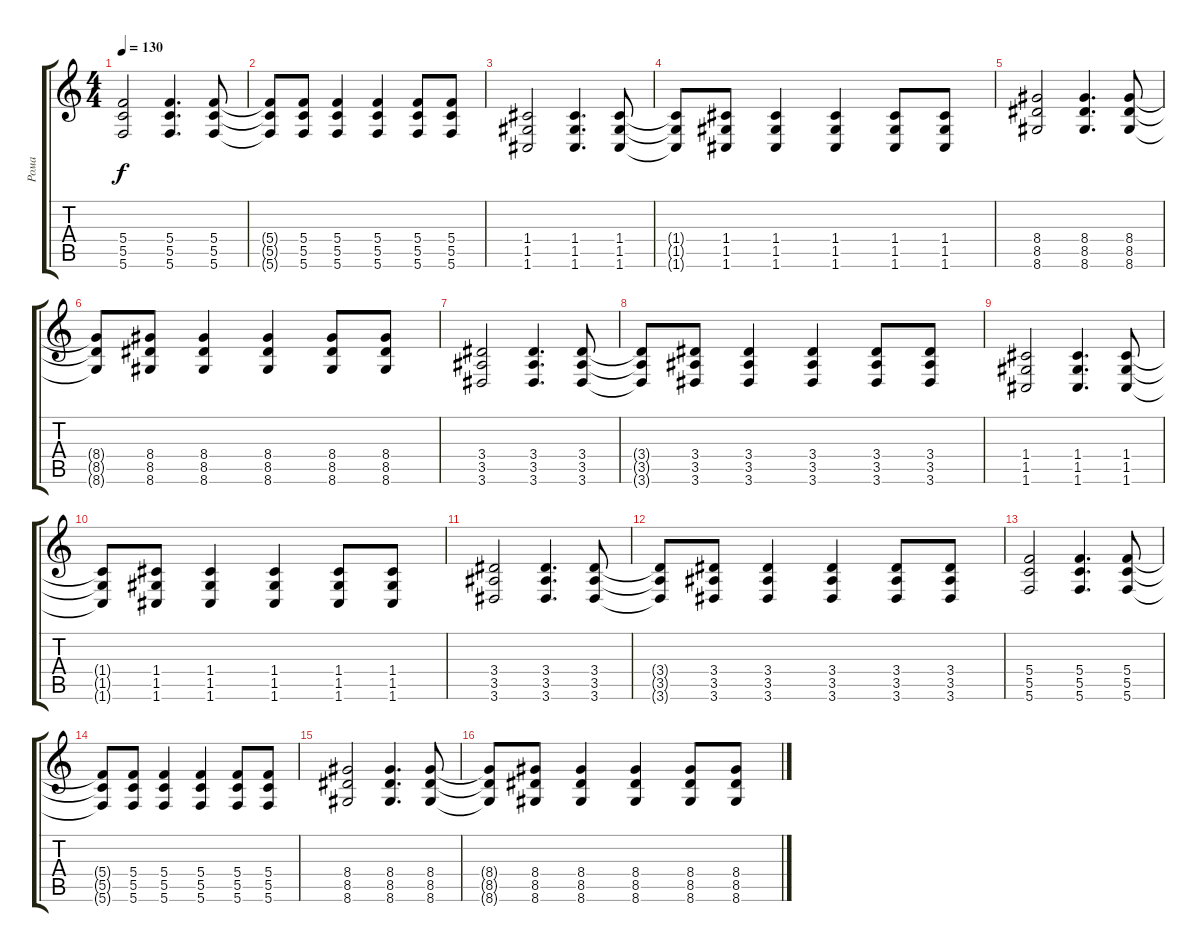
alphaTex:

\track ("Рома" "Рома") {instrument acousticguitarsteel}
\staff {score tabs}
\tuning (D4 A3 F3 C3 G2 C2) {hide}
\ts (4 4)
\tempo 130
\clef g2
\ks c
(5.4 5.5 5.6).2{dy f} (5.4 5.5 5.6).4{d} (5.4 5.5 5.6).8 |
(5.4{t} 5.5{t} 5.6{t}).8 (5.4 5.5 5.6).8 (5.4 5.5 5.6).4 (5.4 5.5 5.6).4 (5.4 5.5 5.6).8 (5.4 5.5 5.6).8 |
(1.4 1.5 1.6).2 (1.4 1.5 1.6).4{d} (1.4 1.5 1.6).8 |
(1.4{t} 1.5{t} 1.6{t}).8 (1.4 1.5 1.6).8 (1.4 1.5 1.6).4 (1.4 1.5 1.6).4 (1.4 1.5 1.6).8 (1.4 1.5 1.6).8 |
(8.4 8.5 8.6).2 (8.4 8.5 8.6).4{d} (8.4 8.5 8.6).8 |
(8.4{t} 8.5{t} 8.6{t}).8 (8.4 8.5 8.6).8 (8.4 8.5 8.6).4 (8.4 8.5 8.6).4 (8.4 8.5 8.6).8 (8.4 8.5 8.6).8 |
(3.4 3.5 3.6).2 (3.4 3.5 3.6).4{d} (3.4 3.5 3.6).8 |
(3.4{t} 3.5{t} 3.6{t}).8 (3.4 3.5 3.6).8 (3.4 3.5 3.6).4 (3.4 3.5 3.6).4 (3.4 3.5 3.6).8 (3.4 3.5 3.6).8 |
(1.4 1.5 1.6).2 (1.4 1.5 1.6).4{d} (1.4 1.5 1.6).8 |
(1.4{t} 1.5{t} 1.6{t}).8 (1.4 1.5 1.6).8 (1.4 1.5 1.6).4 (1.4 1.5 1.6).4 (1.4 1.5 1.6).8 (1.4 1.5 1.6).8 |
(3.4 3.5 3.6).2 (3.4 3.5 3.6).4{d} (3.4 3.5 3.6).8 |
(3.4{t} 3.5{t} 3.6{t}).8 (3.4 3.5 3.6).8 (3.4 3.5 3.6).4 (3.4 3.5 3.6).4 (3.4 3.5 3.6).8 (3.4 3.5 3.6).8 |
(5.4 5.5 5.6).2 (5.4 5.5 5.6).4{d} (5.4 5.5 5.6).8 |
(5.4{t} 5.5{t} 5.6{t}).8 (5.4 5.5 5.6).8 (5.4 5.5 5.6).4 (5.4 5.5 5.6).4 (5.4 5.5 5.6).8 (5.4 5.5 5.6).8 |
(8.4 8.5 8.6).2 (8.4 8.5 8.6).4{d} (8.4 8.5 8.6).8 |
(8.4{t} 8.5{t} 8.6{t}).8 (8.4 8.5 8.6).8 (8.4 8.5 8.6).4 (8.4 8.5 8.6).4 (8.4 8.5 8.6).8 (8.4 8.5 8.6).8
